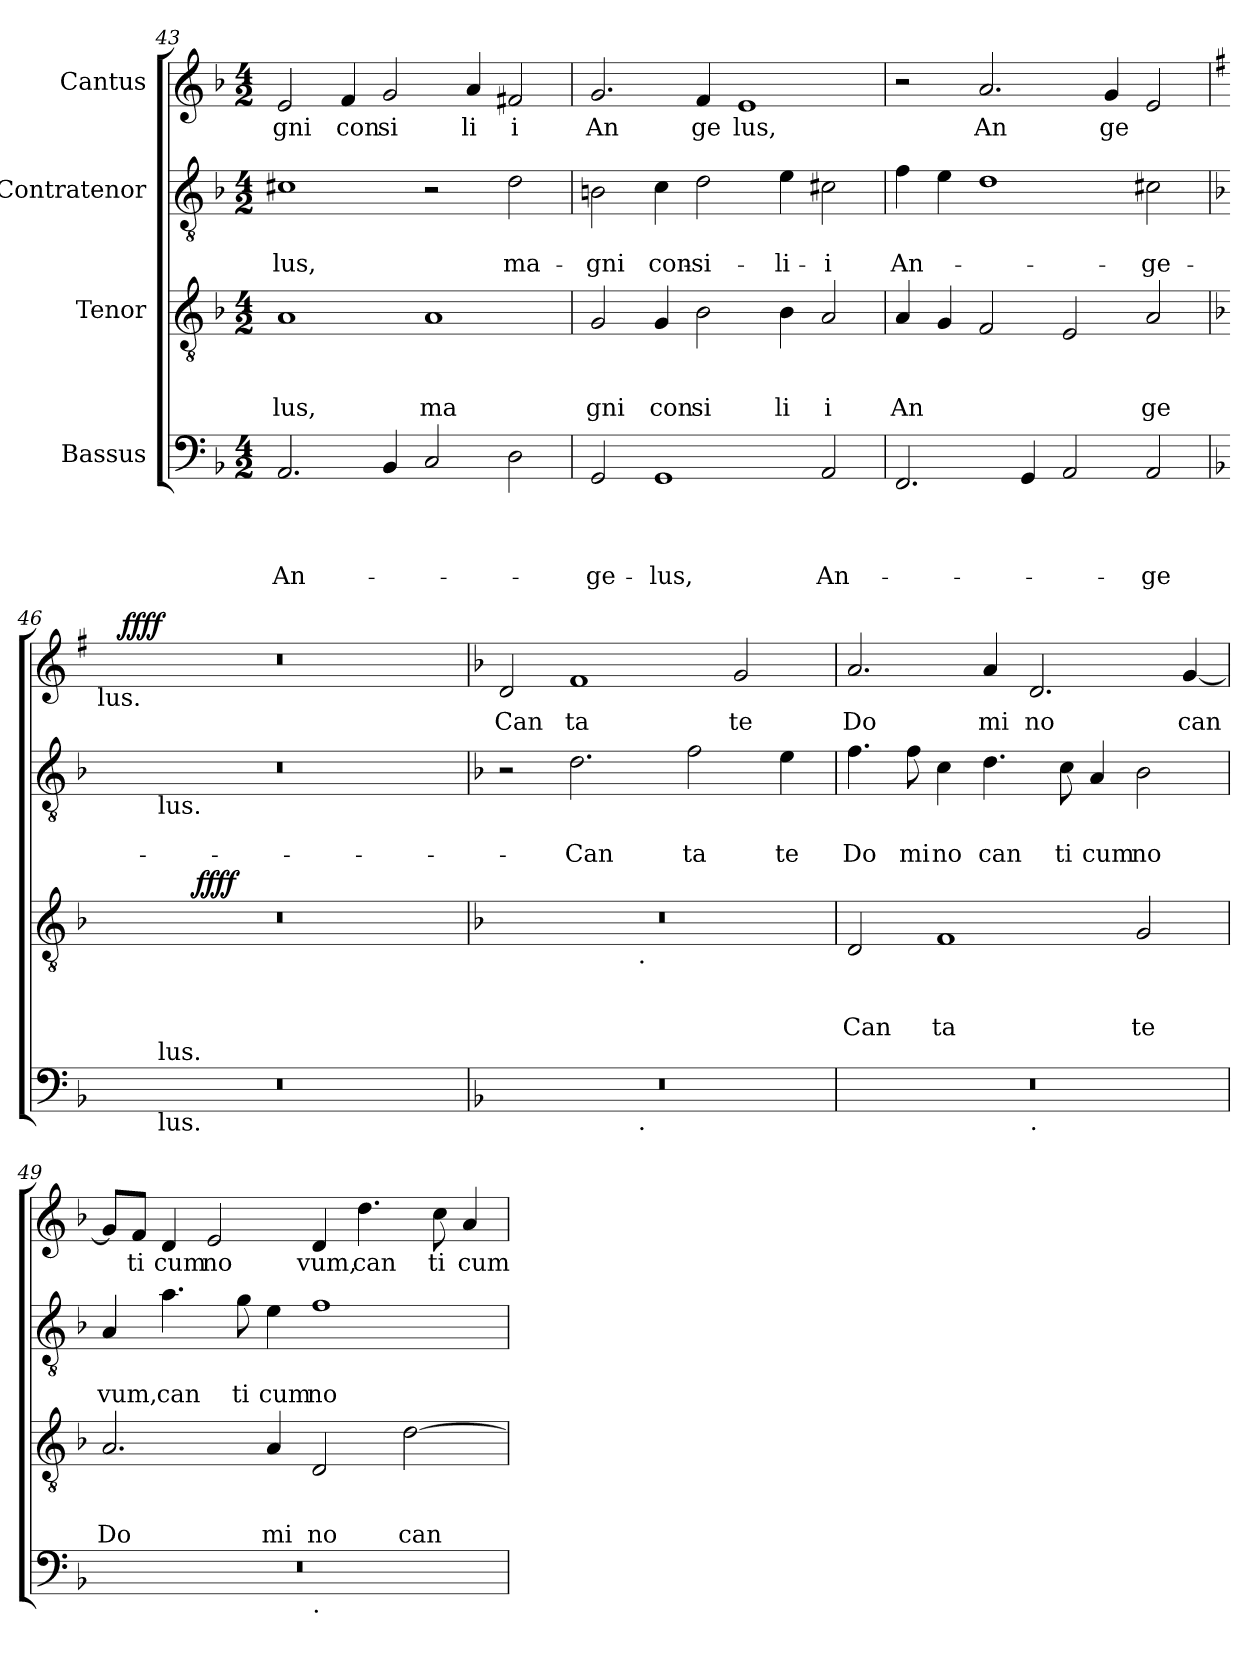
**kern	**text	**text	**text	**text	**kern	**text	**text	**text	**dynam	**kern	**text	**text	**kern	**text	**dynam
*part4	*part4	*part4	*part4	*part4	*part3	*part3	*part3	*part3	*part3	*part2	*part2	*part2	*part1	*part1	*part1
*staff4	*staff4	*staff4	*staff4	*staff4	*staff3	*staff3	*staff3	*staff3	*staff3	*staff2	*staff2	*staff2	*staff1	*staff1	*staff1
*I"Bassus	*	*	*	*	*I"Tenor	*	*	*	*	*I"Contratenor	*	*	*I"Cantus	*	*
*clefF4	*	*	*	*	*clefGv2	*	*	*	*	*clefGv2	*	*	*clefG2	*	*
*k[b-]	*	*	*	*	*k[b-]	*	*	*	*	*k[b-]	*	*	*k[b-]	*	*
*F:	*	*	*	*	*F:	*	*	*	*	*F:	*	*	*F:	*	*
*M4/2	*	*	*	*	*M4/2	*	*	*	*	*M4/2	*	*	*M4/2	*	*
=43	=43	=43	=43	=43	=43	=43	=43	=43	=43	=43	=43	=43	=43	=43	=43
!	!	!	!	!LO:LY:b	!	!	!	!LO:LY:b	!	!	!	!LO:LY:b	!	!LO:LY:b	!
2.AA/	.	.	.	An-	1A	.	.	lus,	.	1c#X	.	-lus,	2e/	gni	.
!	!	!	!	!	!	!	!	!	!	!	!	!	!	!LO:LY:b	!
.	.	.	.	.	.	.	.	.	.	.	.	.	4f/	con	.
!	!	!	!	!	!	!	!	!	!	!	!	!	!	!LO:LY:b	!
4BB-/	.	.	.	.	.	.	.	.	.	.	.	.	2g/	si	.
!	!	!	!	!	!	!	!	!LO:LY:b	!	!	!	!	!	!	!
2C/	.	.	.	.	1A	.	.	ma	.	2r	.	.	.	.	.
!	!	!	!	!	!	!	!	!	!	!	!	!	!	!LO:LY:b	!
.	.	.	.	.	.	.	.	.	.	.	.	.	4a/	li	.
!	!	!	!	!	!	!	!	!	!	!	!	!LO:LY:b	!	!LO:LY:b	!
2D\	.	.	.	.	.	.	.	.	.	2d\	.	ma-	2f#X/	i	.
=44	=44	=44	=44	=44	=44	=44	=44	=44	=44	=44	=44	=44	=44	=44	=44
!	!	!	!	!LO:LY:b	!	!	!	!LO:LY:b	!	!	!	!LO:LY:b	!	!LO:LY:b	!
2GG/	.	.	.	-ge-	2G/	.	.	gni	.	2Bn\	.	-gni	2.g/	An	.
!	!	!	!	!LO:LY:b	!	!	!	!LO:LY:b	!	!	!	!LO:LY:b	!	!	!
1GG	.	.	.	-lus,	4G/	.	.	con	.	4c\	.	con-	.	.	.
!	!	!	!	!	!	!	!	!LO:LY:b	!	!	!	!LO:LY:b	!	!LO:LY:b	!
.	.	.	.	.	2B-\	.	.	si	.	2d\	.	-si-	4f/	ge	.
!	!	!	!	!	!	!	!	!	!	!	!	!	!	!LO:LY:b	!
.	.	.	.	.	.	.	.	.	.	.	.	.	1e	lus,	.
!	!	!	!	!	!	!	!	!LO:LY:b	!	!	!	!LO:LY:b	!	!	!
.	.	.	.	.	4B-\	.	.	li	.	4e\	.	-li-	.	.	.
!	!	!	!	!LO:LY:b	!	!	!	!LO:LY:b	!	!	!	!LO:LY:b	!	!	!
2AA/	.	.	.	An-	2A/	.	.	i	.	2c#X\	.	-i	.	.	.
=45	=45	=45	=45	=45	=45	=45	=45	=45	=45	=45	=45	=45	=45	=45	=45
!	!	!	!	!	!	!	!	!LO:LY:b	!	!	!	!LO:LY:b	!	!	!
2.FF/	.	.	.	.	4A/	.	.	An	.	4f\	.	An-	2r	.	.
.	.	.	.	.	4G/	.	.	.	.	4e\	.	.	.	.	.
!	!	!	!	!	!	!	!	!	!	!	!	!	!	!LO:LY:b	!
.	.	.	.	.	2F/	.	.	.	.	1d	.	.	2.a/	An	.
4GG/	.	.	.	.	.	.	.	.	.	.	.	.	.	.	.
2AA/	.	.	.	.	2E/	.	.	.	.	.	.	.	.	.	.
!	!	!	!	!	!	!	!	!	!	!	!	!	!	!LO:LY:b	!
.	.	.	.	.	.	.	.	.	.	.	.	.	4g/	ge	.
!	!	!	!	!LO:LY:b	!	!	!	!LO:LY:b	!	!	!	!LO:LY:b	!	!	!
2AA/	.	.	.	-ge-	2A/	.	.	ge	.	2c#X\	.	-ge-	2e/	.	.
=46	=46	=46	=46	=46	=46	=46	=46	=46	=46	=46	=46	=46	=46	=46	=46
*	*	*	*	*	*	*	*	*	*	*	*	*	*k[f#]	*	*
*	*	*	*	*	*	*	*	*	*	*	*	*	*G:	*	*
*	*	*	*	*	*^	*	*	*	*	*	*	*	*^	*	*
!	!	!	!	!	!	!	!	!	!	!	!	!	!	!LO:TX:b:t=lus.	!	!	!
*^	*	*	*	*	*	*	*	*	*	*	*^	*	*	*	*	*	*
0r	4ryy	.	.	.	.	0r	4..ryy	.	.	.	.	0r	4ryy	.	.	0r	16.ryy	.	.
!	!	!	!	!	!	!	!	!	!	!	!	!	!	!	!	!	!	!	!LO:DY:b
.	.	.	.	.	.	.	.	.	.	.	.	.	.	.	.	.	1ryy	.	ffff
!	!	!	!	!	!	!	!	!	!	!	!	!	!LO:TX:b:t=lus.	!	!	!	!	!	!
!	!LO:TX:b:t=lus.	!	!	!	!	!	!	!	!	!	!	!	!	!	!	!	!	!	!
!	!LO:TX:a:t=lus.	!	!	!	!	!	!	!	!	!	!	!	!	!	!	!	!	!	!
.	1..ryy	.	.	.	.	.	.	.	.	.	.	.	1..ryy	.	.	.	.	.	.
!	!	!	!	!	!	!	!	!	!	!	!LO:DY:b	!	!	!	!	!	!	!	!
.	.	.	.	.	.	.	1ryy	.	.	.	ffff	.	.	.	.	.	.	.	.
.	.	.	.	.	.	.	.	.	.	.	.	.	.	.	.	.	2ryy	.	.
.	.	.	.	.	.	.	2ryy	.	.	.	.	.	.	.	.	.	.	.	.
.	.	.	.	.	.	.	.	.	.	.	.	.	.	.	.	.	4ryy	.	.
.	.	.	.	.	.	.	.	.	.	.	.	.	.	.	.	.	8ryy	.	.
.	.	.	.	.	.	.	16ryy	.	.	.	.	.	.	.	.	.	.	.	.
.	.	.	.	.	.	.	.	.	.	.	.	.	.	.	.	.	32ryy	.	.
*	*	*	*	*	*	*	*	*	*	*	*	*v	*v	*	*	*	*	*	*
*	*	*	*	*	*	*	*	*	*	*	*	*	*	*	*v	*v	*	*
!!LO:LB:g=z
=47	=47	=47	=47	=47	=47	=47	=47	=47	=47	=47	=47	=47	=47	=47	=47	=47	=47
*	*	*	*	*	*	*	*	*	*	*	*	*	*	*	*k[b-]	*	*
*	*	*	*	*	*	*	*	*	*	*	*	*	*	*	*F:	*	*
*	*	*	*	*	*	*	*	*	*	*	*	*^	*	*	*^	*	*
!	!	!	!	!	!	!	!	!	!	!	!	!	!	!	!	!LO:TX:a:t=Versus	!	!	!
!	!	!	!	!	!	!	!	!	!	!	!	!	!	!	!	!	!	!LO:LY:b	!
*	*	*	*	*	*	*	*	*	*	*	*	*v	*v	*	*	*	*	*	*
*	*	*	*	*	*	*	*	*	*	*	*	*	*	*	*v	*v	*	*
0r	2ryy	.	.	.	.	0r	2ryy	.	.	.	.	2r	.	.	2d/	Can	.
!	!	!	!	!	!	!	!	!	!	!	!	!	!	!LO:LY:b	!	!LO:LY:b	!
.	4...ryy	.	.	.	.	.	4...ryy	.	.	.	.	2.d\	.	-Can	1f	ta	.
!	!	!	!	!	!	!	!LO:TX:b:t=.	!	!	!	!	!	!	!	!	!	!
!	!LO:TX:b:t=.	!	!	!	!	!	!	!	!	!	!	!	!	!	!	!	!
.	1ryy	.	.	.	.	.	1ryy	.	.	.	.	.	.	.	.	.	.
!	!	!	!	!	!	!	!	!	!	!	!	!	!	!LO:LY:b	!	!	!
.	.	.	.	.	.	.	.	.	.	.	.	2f\	.	ta	.	.	.
!	!	!	!	!	!	!	!	!	!	!	!	!	!	!	!	!LO:LY:b	!
.	.	.	.	.	.	.	.	.	.	.	.	.	.	.	2g/	te	.
!	!	!	!	!	!	!	!	!	!	!	!	!	!	!LO:LY:b	!	!	!
.	.	.	.	.	.	.	.	.	.	.	.	4e\	.	te	.	.	.
.	32ryy	.	.	.	.	.	32ryy	.	.	.	.	.	.	.	.	.	.
=48	=48	=48	=48	=48	=48	=48	=48	=48	=48	=48	=48	=48	=48	=48	=48	=48	=48
!	!	!	!	!	!	!	!	!	!	!LO:LY:b	!	!	!	!LO:LY:b	!	!LO:LY:b	!
*	*	*	*	*	*	*v	*v	*	*	*	*	*	*	*	*	*	*
0r	1ryy	.	.	.	.	2D/	.	.	Can	.	4.f\	.	Do	2.a/	Do	.
!	!	!	!	!	!	!	!	!	!	!	!	!	!LO:LY:b	!	!	!
.	.	.	.	.	.	.	.	.	.	.	8f\	.	mi	.	.	.
!	!	!	!	!	!	!	!	!	!LO:LY:b	!	!	!	!LO:LY:b	!	!	!
.	.	.	.	.	.	1F	.	.	ta	.	4c\	.	no	.	.	.
!	!	!	!	!	!	!	!	!	!	!	!	!	!LO:LY:b	!	!LO:LY:b	!
.	.	.	.	.	.	.	.	.	.	.	4.d\	.	can	4a/	mi	.
!	!LO:TX:b:t=.	!	!	!	!	!	!	!	!	!	!	!	!	!	!	!
!	!	!	!	!	!	!	!	!	!	!	!	!	!	!	!LO:LY:b	!
.	1ryy	.	.	.	.	.	.	.	.	.	.	.	.	2.d/	no	.
!	!	!	!	!	!	!	!	!	!	!	!	!	!LO:LY:b	!	!	!
.	.	.	.	.	.	.	.	.	.	.	8c\	.	ti	.	.	.
!	!	!	!	!	!	!	!	!	!	!	!	!	!LO:LY:b	!	!	!
.	.	.	.	.	.	.	.	.	.	.	4A/	.	cum	.	.	.
!	!	!	!	!	!	!	!	!	!LO:LY:b	!	!	!	!LO:LY:b	!	!	!
.	.	.	.	.	.	2G/	.	.	te	.	2B-\	.	no	.	.	.
!	!	!	!	!	!	!	!	!	!	!	!	!	!	!	!LO:LY:b	!
.	.	.	.	.	.	.	.	.	.	.	.	.	.	[<4g/	can	.
=49	=49	=49	=49	=49	=49	=49	=49	=49	=49	=49	=49	=49	=49	=49	=49	=49
!	!	!	!	!	!	!	!	!	!LO:LY:b	!	!	!	!LO:LY:b	!	!	!
0r	1ryy	.	.	.	.	2.A/	.	.	Do	.	4A/	.	vum,	8g/L]	.	.
!	!	!	!	!	!	!	!	!	!	!	!	!	!	!	!LO:LY:b	!
.	.	.	.	.	.	.	.	.	.	.	.	.	.	8f/J	ti	.
!	!	!	!	!	!	!	!	!	!	!	!	!	!LO:LY:b	!	!LO:LY:b	!
.	.	.	.	.	.	.	.	.	.	.	4.a\	.	can	4d/	cum	.
!	!	!	!	!	!	!	!	!	!	!	!	!	!	!	!LO:LY:b	!
.	.	.	.	.	.	.	.	.	.	.	.	.	.	2e/	no	.
!	!	!	!	!	!	!	!	!	!	!	!	!	!LO:LY:b	!	!	!
.	.	.	.	.	.	.	.	.	.	.	8g\	.	ti	.	.	.
!	!	!	!	!	!	!	!	!	!LO:LY:b	!	!	!	!LO:LY:b	!	!	!
.	.	.	.	.	.	4A/	.	.	mi	.	4e\	.	cum	.	.	.
!	!LO:TX:b:t=.	!	!	!	!	!	!	!	!	!	!	!	!	!	!	!
!	!	!	!	!	!	!	!	!	!LO:LY:b	!	!	!	!LO:LY:b	!	!LO:LY:b	!
.	1ryy	.	.	.	.	2D/	.	.	no	.	1f	.	no	4d/	vum,	.
!	!	!	!	!	!	!	!	!	!	!	!	!	!	!	!LO:LY:b	!
.	.	.	.	.	.	.	.	.	.	.	.	.	.	4.dd\	can	.
!	!	!	!	!	!	!	!	!	!LO:LY:b	!	!	!	!	!	!	!
.	.	.	.	.	.	[>2d\	.	.	can	.	.	.	.	.	.	.
!	!	!	!	!	!	!	!	!	!	!	!	!	!	!	!LO:LY:b	!
.	.	.	.	.	.	.	.	.	.	.	.	.	.	8cc\	ti	.
!	!	!	!	!	!	!	!	!	!	!	!	!	!	!	!LO:LY:b	!
.	.	.	.	.	.	.	.	.	.	.	.	.	.	4a/	cum	.
*v	*v	*	*	*	*	*	*	*	*	*	*	*	*	*	*	*
=	=	=	=	=	=	=	=	=	=	=	=	=	=	=	=
*-	*-	*-	*-	*-	*-	*-	*-	*-	*-	*-	*-	*-	*-	*-	*-
